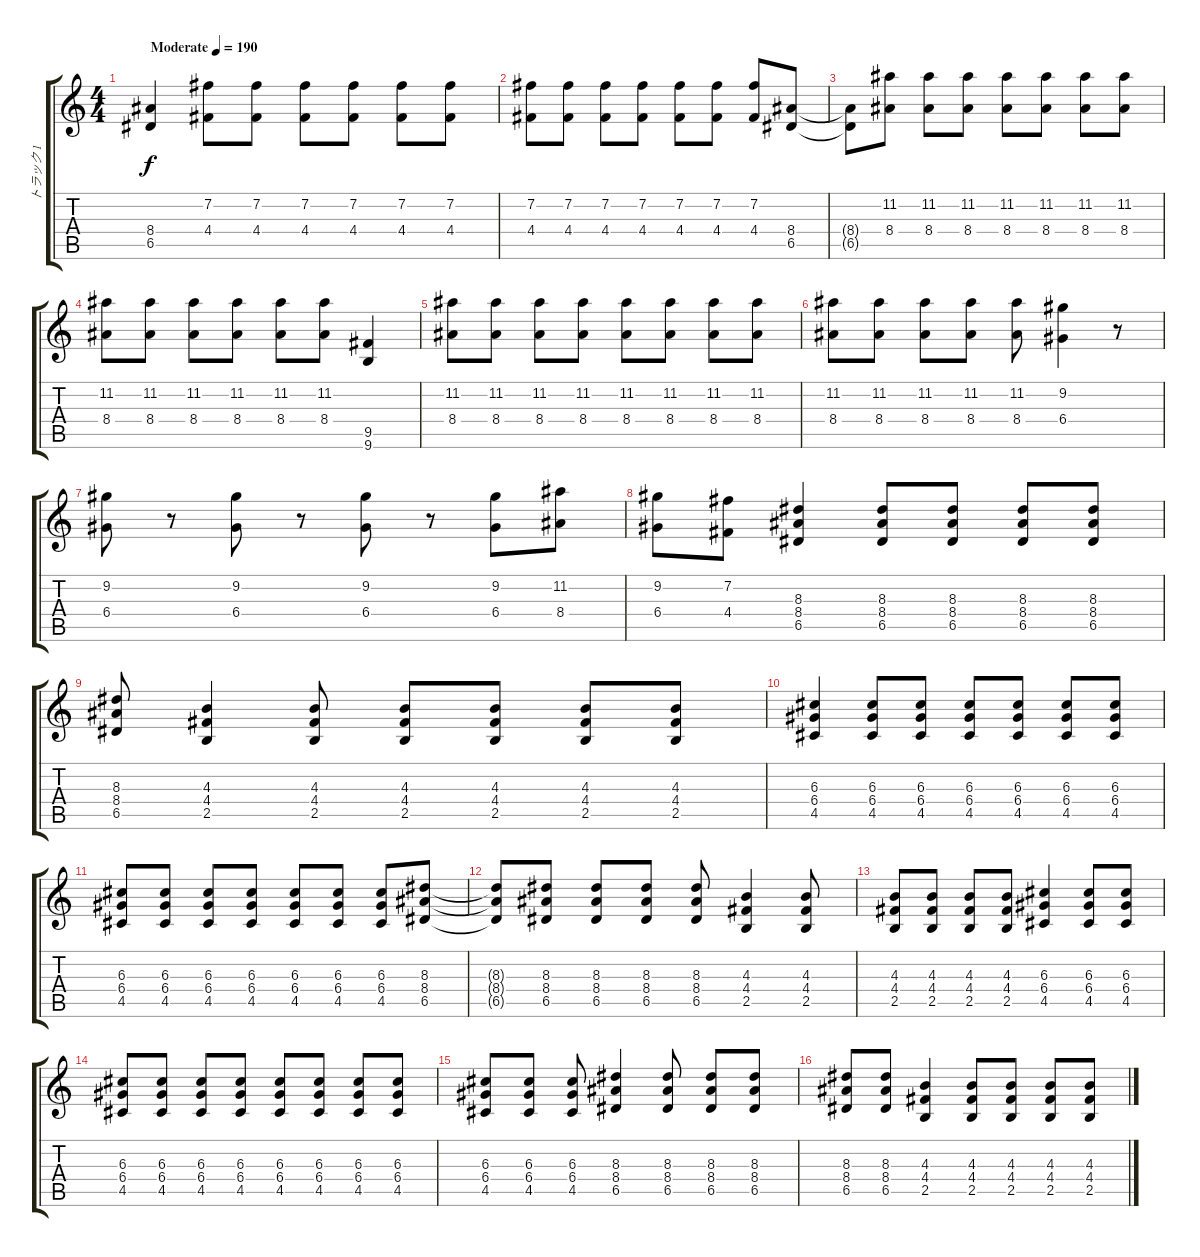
\track ("トラック 1" "トラック 1") {instrument overdrivenguitar}
\staff {score tabs}
\tuning (E4 B3 G3 D3 A2 D2) {hide}
\ts (4 4)
\tempo (190 "Moderate")
\clef g2
\ks c
(8.4 6.5).4{dy f instrument overdrivenguitar} (7.2 4.4).8 (7.2 4.4).8 (7.2 4.4).8 (7.2 4.4).8 (7.2 4.4).8 (7.2 4.4).8 |
(7.2 4.4).8 (7.2 4.4).8 (7.2 4.4).8 (7.2 4.4).8 (7.2 4.4).8 (7.2 4.4).8 (7.2 4.4).8 (8.4 6.5).8 |
(8.4{t} 6.5{t}).8 (11.2 8.4).8 (11.2 8.4).8 (11.2 8.4).8 (11.2 8.4).8 (11.2 8.4).8 (11.2 8.4).8 (11.2 8.4).8 |
(11.2 8.4).8 (11.2 8.4).8 (11.2 8.4).8 (11.2 8.4).8 (11.2 8.4).8 (11.2 8.4).8 (9.5 9.6).4 |
(11.2 8.4).8 (11.2 8.4).8 (11.2 8.4).8 (11.2 8.4).8 (11.2 8.4).8 (11.2 8.4).8 (11.2 8.4).8 (11.2 8.4).8 |
(11.2 8.4).8 (11.2 8.4).8 (11.2 8.4).8 (11.2 8.4).8 (11.2 8.4).8 (9.2 6.4).4 r.8 |
(9.2 6.4).8 r.8 (9.2 6.4).8 r.8 (9.2 6.4).8 r.8 (9.2 6.4).8 (11.2 8.4).8 |
(9.2 6.4).8 (7.2 4.4).8 (8.3 8.4 6.5).4 (8.3 8.4 6.5).8 (8.3 8.4 6.5).8 (8.3 8.4 6.5).8 (8.3 8.4 6.5).8 |
(8.3 8.4 6.5).8 (4.3 4.4 2.5).4 (4.3 4.4 2.5).8 (4.3 4.4 2.5).8 (4.3 4.4 2.5).8 (4.3 4.4 2.5).8 (4.3 4.4 2.5).8 |
(6.3 6.4 4.5).4 (6.3 6.4 4.5).8 (6.3 6.4 4.5).8 (6.3 6.4 4.5).8 (6.3 6.4 4.5).8 (6.3 6.4 4.5).8 (6.3 6.4 4.5).8 |
(6.3 6.4 4.5).8 (6.3 6.4 4.5).8 (6.3 6.4 4.5).8 (6.3 6.4 4.5).8 (6.3 6.4 4.5).8 (6.3 6.4 4.5).8 (6.3 6.4 4.5).8 (8.3 8.4 6.5).8 |
(8.3{t} 8.4{t} 6.5{t}).8 (8.3 8.4 6.5).8 (8.3 8.4 6.5).8 (8.3 8.4 6.5).8 (8.3 8.4 6.5).8 (4.3 4.4 2.5).4 (4.3 4.4 2.5).8 |
(4.3 4.4 2.5).8 (4.3 4.4 2.5).8 (4.3 4.4 2.5).8 (4.3 4.4 2.5).8 (6.3 6.4 4.5).4 (6.3 6.4 4.5).8 (6.3 6.4 4.5).8 |
(6.3 6.4 4.5).8 (6.3 6.4 4.5).8 (6.3 6.4 4.5).8 (6.3 6.4 4.5).8 (6.3 6.4 4.5).8 (6.3 6.4 4.5).8 (6.3 6.4 4.5).8 (6.3 6.4 4.5).8 |
(6.3 6.4 4.5).8 (6.3 6.4 4.5).8 (6.3 6.4 4.5).8 (8.3 8.4 6.5).4 (8.3 8.4 6.5).8 (8.3 8.4 6.5).8 (8.3 8.4 6.5).8 |
(8.3 8.4 6.5).8 (8.3 8.4 6.5).8 (4.3 4.4 2.5).4 (4.3 4.4 2.5).8 (4.3 4.4 2.5).8 (4.3 4.4 2.5).8 (4.3 4.4 2.5).8
